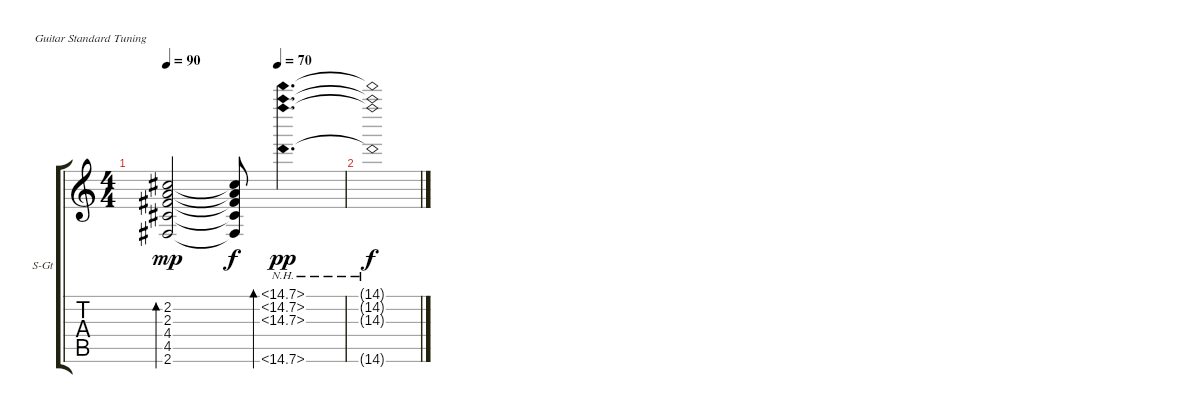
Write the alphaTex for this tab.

\bracketExtendMode groupsimilarinstruments
\firstSystemTrackNameOrientation horizontal
\otherSystemsTrackNameOrientation horizontal
\track ("Steel Guitar" "S-Gt") {instrument acousticguitarsteel}
\staff {score tabs}
\tuning (E4 B3 G3 D3 A2 E2)
\ts (4 4)
\tempo 90
\tempo (70 0.625)
\clef g2
\scale
0.333333
\ks c
(2.2 2.3 4.4 4.5 2.6).2{bd 240 dy mp} (2.2{t} 2.3{t} 4.4{t} 4.5{t} 2.6{t}).8{dy f} (14.1{nh} 14.2{nh} 14.3{nh} 14.6{nh}).4{d bd 240 dy pp} |
(14.1{nh t} 14.2{nh t} 14.3{nh t} 14.6{nh t}).1{dy f}
